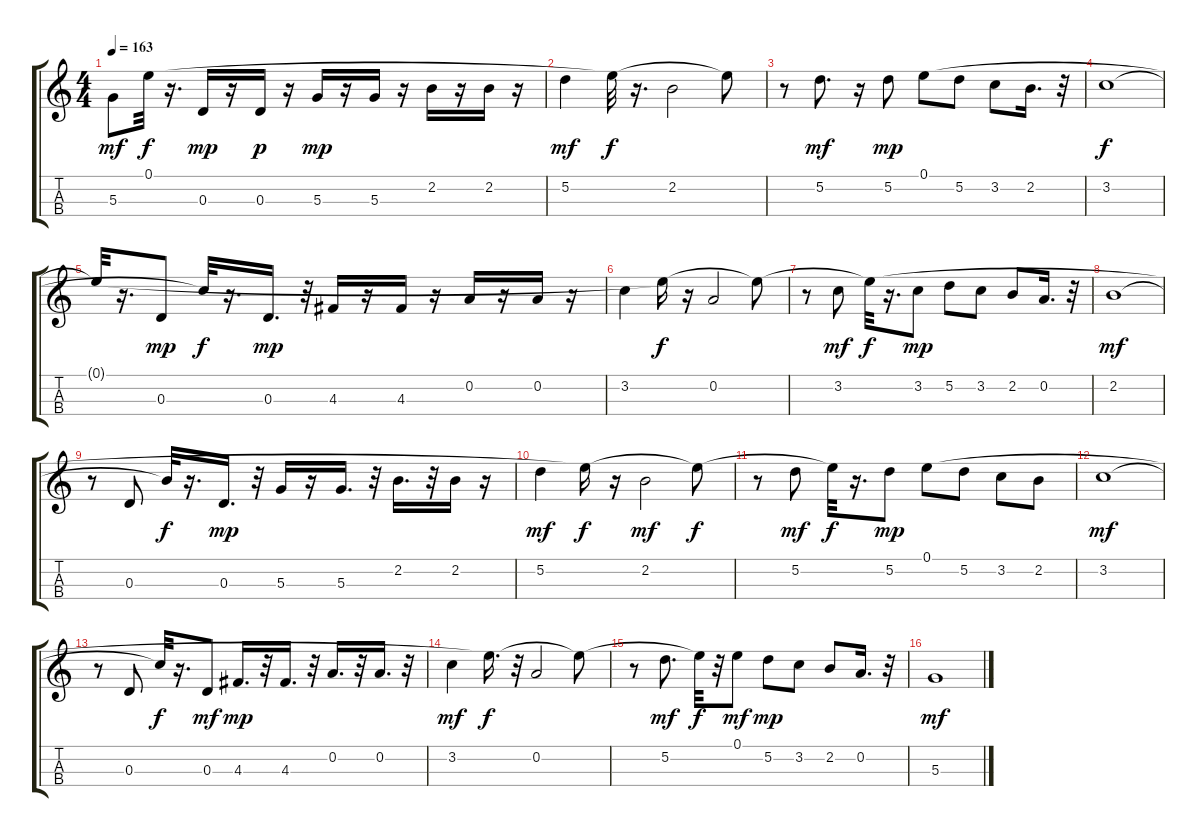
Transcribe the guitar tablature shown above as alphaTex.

\track "" {instrument acousticguitarsteel}
\staff {score tabs}
\tuning (E4 A3 D3 G2) {hide}
\ts (4 4)
\tempo 163
\clef g2
\ks c
5.3.8{dy mf} 0.1{t}.32{dy f} r.16{d} 0.3.16{dy mp} r.16 0.3.16{dy p} r.16 5.3.16{dy mp} r.16 5.3.16 r.16 2.2.16 r.16 2.2.16 r.16 |
5.2.4{dy mf} 0.1{t}.32{dy f} r.16{d} 2.2.2 0.1{t}.8 |
r.8 5.2.8{d dy mf} r.16 5.2.8{dy mp} 0.1.8 5.2.8 3.2.8 2.2.16{d} r.32 |
3.2.1{dy f} |
0.1{t}.32 r.16{d} 0.3.8{dy mp} 3.2{t}.32{dy f} r.16{d} 0.3.16{d dy mp} r.32 4.3.16 r.16 4.3.16 r.16 0.2.16 r.16 0.2.16 r.16 |
3.2.4 0.1{t}.16{dy f} r.16 0.2.2 0.1{t}.8 |
r.8 3.2.8{dy mf} 0.1{t}.32{dy f} r.16{d} 3.2.8{dy mp} 5.2.8 3.2.8 2.2.8 0.2.16{d} r.32 |
2.2.1{dy mf} |
r.8 0.3.8 2.2{t}.32{dy f} r.16{d} 0.3.16{d dy mp} r.32 5.3.16 r.16 5.3.16{d} r.32 2.2.16{d} r.32 2.2.16 r.16 |
5.2.4{dy mf} 0.1{t}.16{dy f} r.16 2.2.2{dy mf} 0.1{t}.8{dy f} |
r.8 5.2.8{dy mf} 0.1{t}.32{dy f} r.16{d} 5.2.8{dy mp} 0.1.8 5.2.8 3.2.8 2.2.8 |
3.2.1{dy mf} |
r.8 0.3.8 3.2{t}.32{dy f} r.16{d} 0.3.8{dy mf} 4.3.16{d dy mp} r.32 4.3.16{d} r.32 0.2.16{d} r.32 0.2.16{d} r.32 |
3.2.4{dy mf} 0.1{t}.16{d dy f} r.32 0.2.2 0.1{t}.8 |
r.8 5.2.8{d dy mf} 0.1{t}.32{dy f} r.32 0.1.8{dy mf} 5.2.8{dy mp} 3.2.8 2.2.8 0.2.16{d} r.32 |
5.3.1{dy mf}
